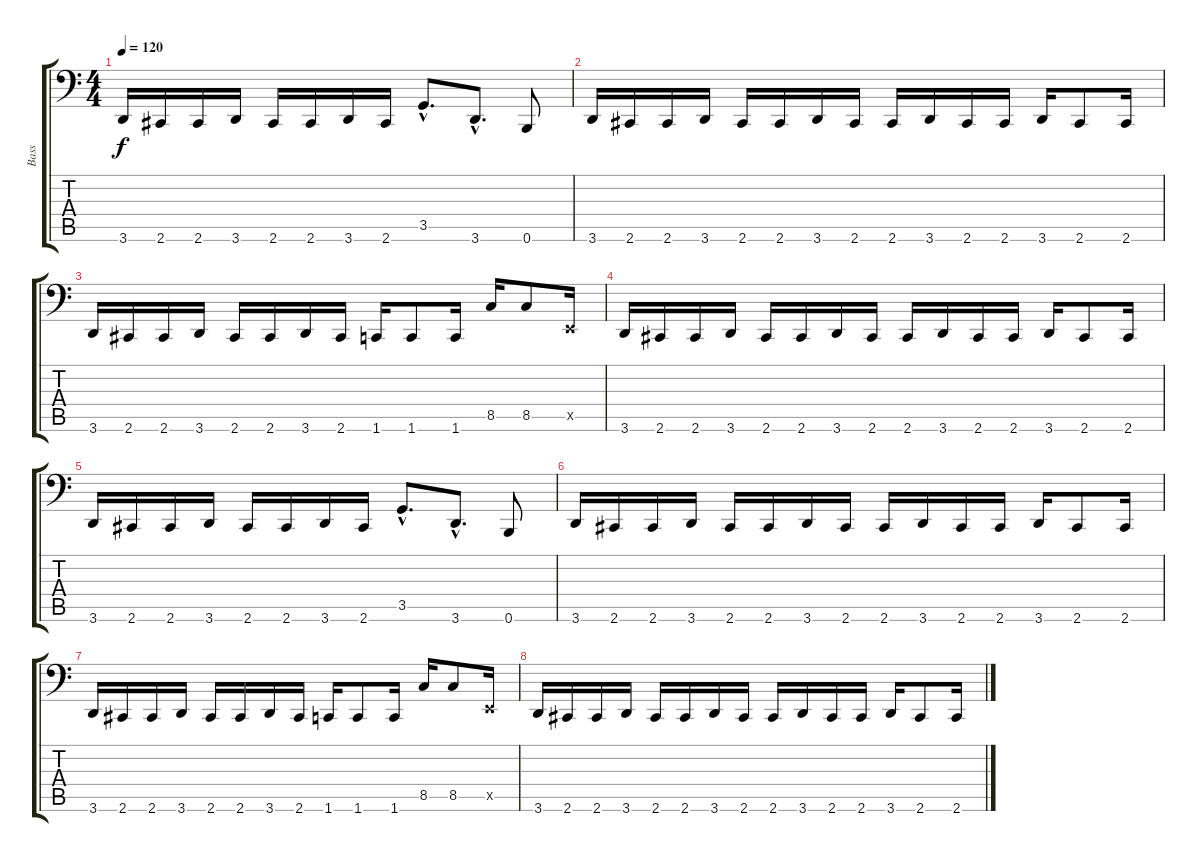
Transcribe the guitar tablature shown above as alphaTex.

\track ("Bass" "Bass") {instrument electricbassfinger}
\staff {score tabs}
\tuning (C3 G2 D2 A1 E1 B0) {hide}
\ts (4 4)
\tempo 120
\clef f4
\ks c
3.6.16{dy f} 2.6.16 2.6.16 3.6.16 2.6.16 2.6.16 3.6.16 2.6.16 3.5{hac}.8{d} 3.6{hac}.8{d} 0.6.8 |
3.6.16 2.6.16 2.6.16 3.6.16 2.6.16 2.6.16 3.6.16 2.6.16 2.6.16 3.6.16 2.6.16 2.6.16 3.6.16 2.6.8 2.6.16 |
3.6.16 2.6.16 2.6.16 3.6.16 2.6.16 2.6.16 3.6.16 2.6.16 1.6.16 1.6.8 1.6.16 8.5.16 8.5.8 0.5{x}.16 |
3.6.16 2.6.16 2.6.16 3.6.16 2.6.16 2.6.16 3.6.16 2.6.16 2.6.16 3.6.16 2.6.16 2.6.16 3.6.16 2.6.8 2.6.16 |
3.6.16 2.6.16 2.6.16 3.6.16 2.6.16 2.6.16 3.6.16 2.6.16 3.5{hac}.8{d} 3.6{hac}.8{d} 0.6.8 |
3.6.16 2.6.16 2.6.16 3.6.16 2.6.16 2.6.16 3.6.16 2.6.16 2.6.16 3.6.16 2.6.16 2.6.16 3.6.16 2.6.8 2.6.16 |
3.6.16 2.6.16 2.6.16 3.6.16 2.6.16 2.6.16 3.6.16 2.6.16 1.6.16 1.6.8 1.6.16 8.5.16 8.5.8 0.5{x}.16 |
3.6.16 2.6.16 2.6.16 3.6.16 2.6.16 2.6.16 3.6.16 2.6.16 2.6.16 3.6.16 2.6.16 2.6.16 3.6.16 2.6.8 2.6.16
